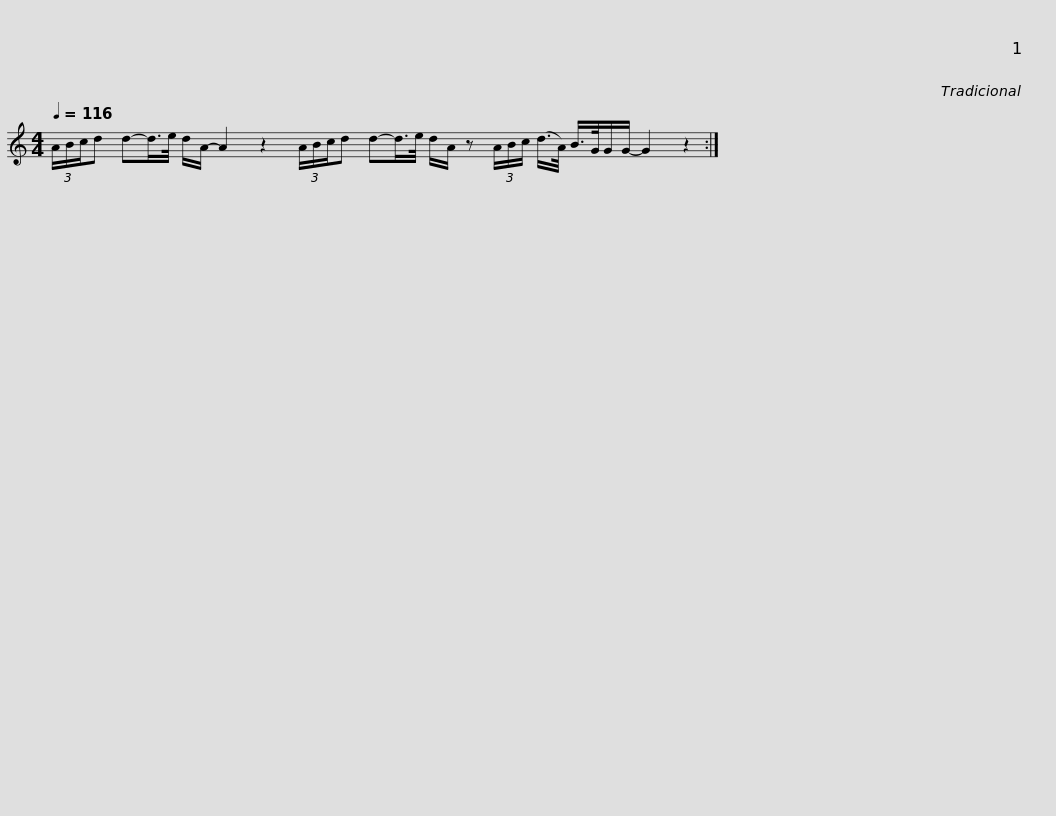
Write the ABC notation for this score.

X:1
L:1/8
Q:1/4=116
M:4/4
I:linebreak $
K:C
V:1 treble
V:1
 (3A/B/c/d d-d/>e/ d/A/- A2 z2 (3A/B/c/d d-d/>e/ d/A/ z (3A/B/c/ (d/>A/) B/>G/G/G/- G2 z2 :| %1
